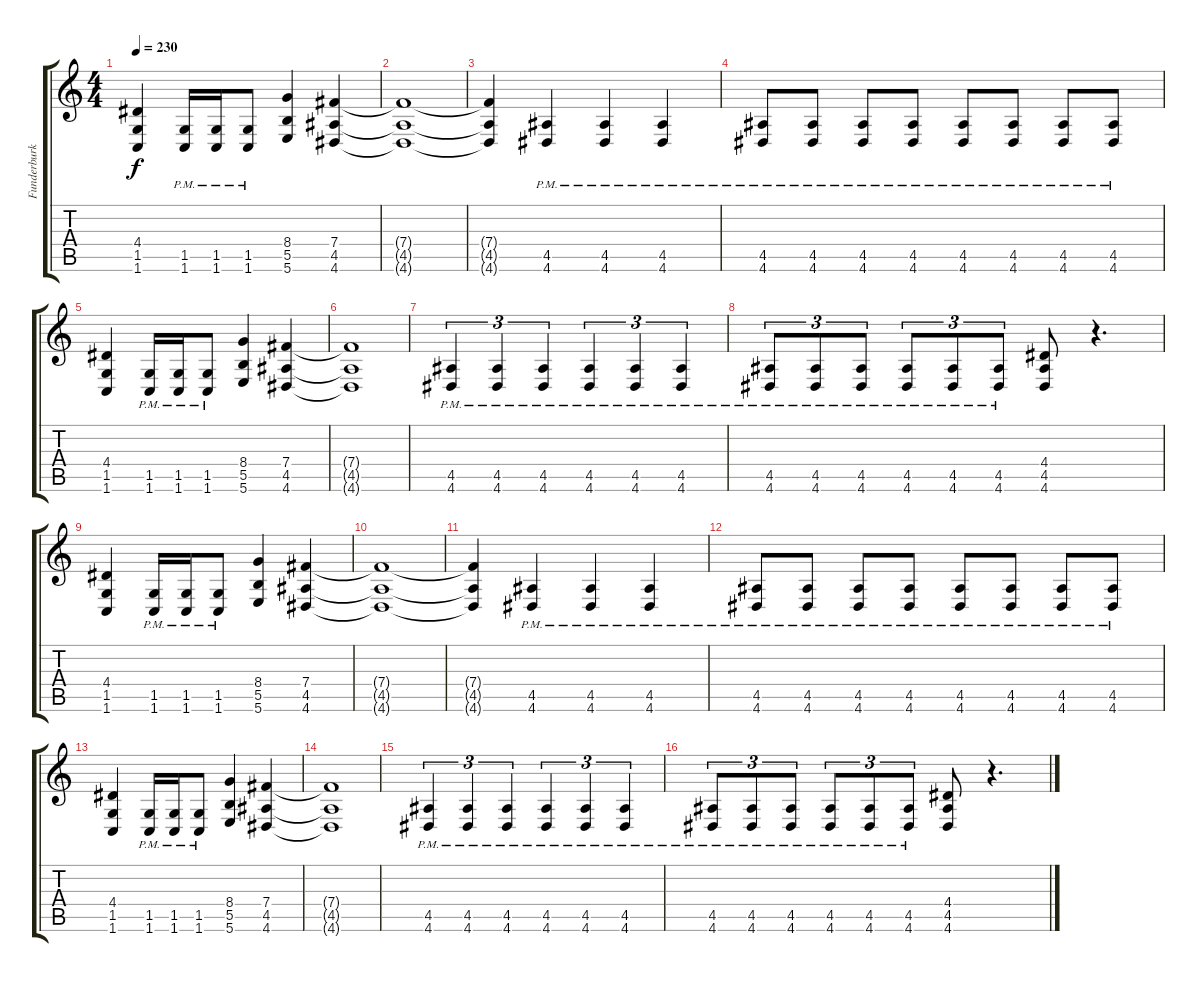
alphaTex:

\track ("Funderburk Rhythm" "Funderburk") {instrument overdrivenguitar}
\staff {score tabs}
\tuning (Db4 Ab3 E3 B2 Gb2 B1) {hide}
\ts (4 4)
\tempo 230
\clef g2
\ks c
(4.4 1.5 1.6).4{dy f} (1.5{pm} 1.6{pm}).16 (1.5{pm} 1.6{pm}).16 (1.5{pm} 1.6{pm}).8 (8.4 5.5 5.6).4 (7.4 4.5 4.6).4 |
(7.4{t} 4.5{t} 4.6{t}).1 |
(7.4{t} 4.5{t} 4.6{t}).4 (4.5{pm} 4.6{pm}).4 (4.5{pm} 4.6{pm}).4 (4.5{pm} 4.6{pm}).4 |
(4.5{pm} 4.6{pm}).8 (4.5{pm} 4.6{pm}).8 (4.5{pm} 4.6{pm}).8 (4.5{pm} 4.6{pm}).8 (4.5{pm} 4.6{pm}).8 (4.5{pm} 4.6{pm}).8 (4.5{pm} 4.6{pm}).8 (4.5{pm} 4.6{pm}).8 |
(4.4 1.5 1.6).4 (1.5{pm} 1.6{pm}).16 (1.5{pm} 1.6{pm}).16 (1.5{pm} 1.6{pm}).8 (8.4 5.5 5.6).4 (7.4 4.5 4.6).4 |
(7.4{t} 4.5{t} 4.6{t}).1 |
(4.5{pm} 4.6{pm}).4{tu (3 2)} (4.5{pm} 4.6{pm}).4{tu (3 2)} (4.5{pm} 4.6{pm}).4{tu (3 2)} (4.5{pm} 4.6{pm}).4{tu (3 2)} (4.5{pm} 4.6{pm}).4{tu (3 2)} (4.5{pm} 4.6{pm}).4{tu (3 2)} |
(4.5{pm} 4.6{pm}).8{tu (3 2)} (4.5{pm} 4.6{pm}).8{tu (3 2)} (4.5{pm} 4.6{pm}).8{tu (3 2)} (4.5{pm} 4.6{pm}).8{tu (3 2)} (4.5{pm} 4.6{pm}).8{tu (3 2)} (4.5{pm} 4.6{pm}).8{tu (3 2)} (4.4 4.5 4.6).8 r.4{d} |
(4.4 1.5 1.6).4 (1.5{pm} 1.6{pm}).16 (1.5{pm} 1.6{pm}).16 (1.5{pm} 1.6{pm}).8 (8.4 5.5 5.6).4 (7.4 4.5 4.6).4 |
(7.4{t} 4.5{t} 4.6{t}).1 |
(7.4{t} 4.5{t} 4.6{t}).4 (4.5{pm} 4.6{pm}).4 (4.5{pm} 4.6{pm}).4 (4.5{pm} 4.6{pm}).4 |
(4.5{pm} 4.6{pm}).8 (4.5{pm} 4.6{pm}).8 (4.5{pm} 4.6{pm}).8 (4.5{pm} 4.6{pm}).8 (4.5{pm} 4.6{pm}).8 (4.5{pm} 4.6{pm}).8 (4.5{pm} 4.6{pm}).8 (4.5{pm} 4.6{pm}).8 |
(4.4 1.5 1.6).4 (1.5{pm} 1.6{pm}).16 (1.5{pm} 1.6{pm}).16 (1.5{pm} 1.6{pm}).8 (8.4 5.5 5.6).4 (7.4 4.5 4.6).4 |
(7.4{t} 4.5{t} 4.6{t}).1 |
(4.5{pm} 4.6{pm}).4{tu (3 2)} (4.5{pm} 4.6{pm}).4{tu (3 2)} (4.5{pm} 4.6{pm}).4{tu (3 2)} (4.5{pm} 4.6{pm}).4{tu (3 2)} (4.5{pm} 4.6{pm}).4{tu (3 2)} (4.5{pm} 4.6{pm}).4{tu (3 2)} |
(4.5{pm} 4.6{pm}).8{tu (3 2)} (4.5{pm} 4.6{pm}).8{tu (3 2)} (4.5{pm} 4.6{pm}).8{tu (3 2)} (4.5{pm} 4.6{pm}).8{tu (3 2)} (4.5{pm} 4.6{pm}).8{tu (3 2)} (4.5{pm} 4.6{pm}).8{tu (3 2)} (4.4 4.5 4.6).8 r.4{d}
